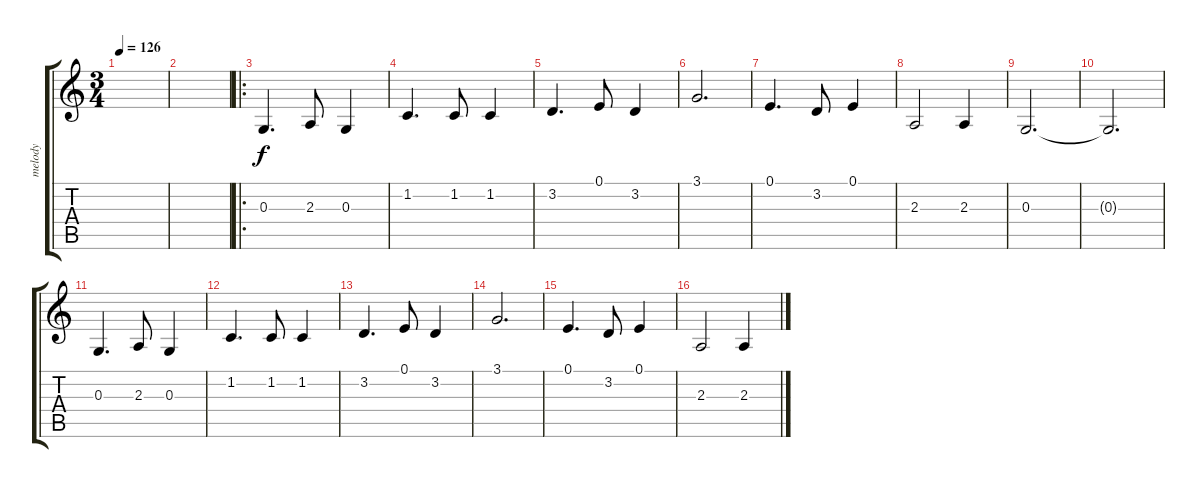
\track ("melody" "melody") {instrument violin}
\staff {score tabs}
\tuning (E4 B3 G3 D3 A2 E2) {hide}
\ts (3 4)
\tempo 126
\clef g2
\ks c
|
|
\ro
0.3.4{d} 2.3.8 0.3.4 |
1.2.4{d} 1.2.8 1.2.4 |
3.2.4{d} 0.1.8 3.2.4 |
3.1.2{d} |
0.1.4{d} 3.2.8 0.1.4 |
2.3.2 2.3.4 |
0.3.2{d} |
0.3{t}.2{d} |
0.3.4{d} 2.3.8 0.3.4 |
1.2.4{d} 1.2.8 1.2.4 |
3.2.4{d} 0.1.8 3.2.4 |
3.1.2{d} |
0.1.4{d} 3.2.8 0.1.4 |
2.3.2 2.3.4
